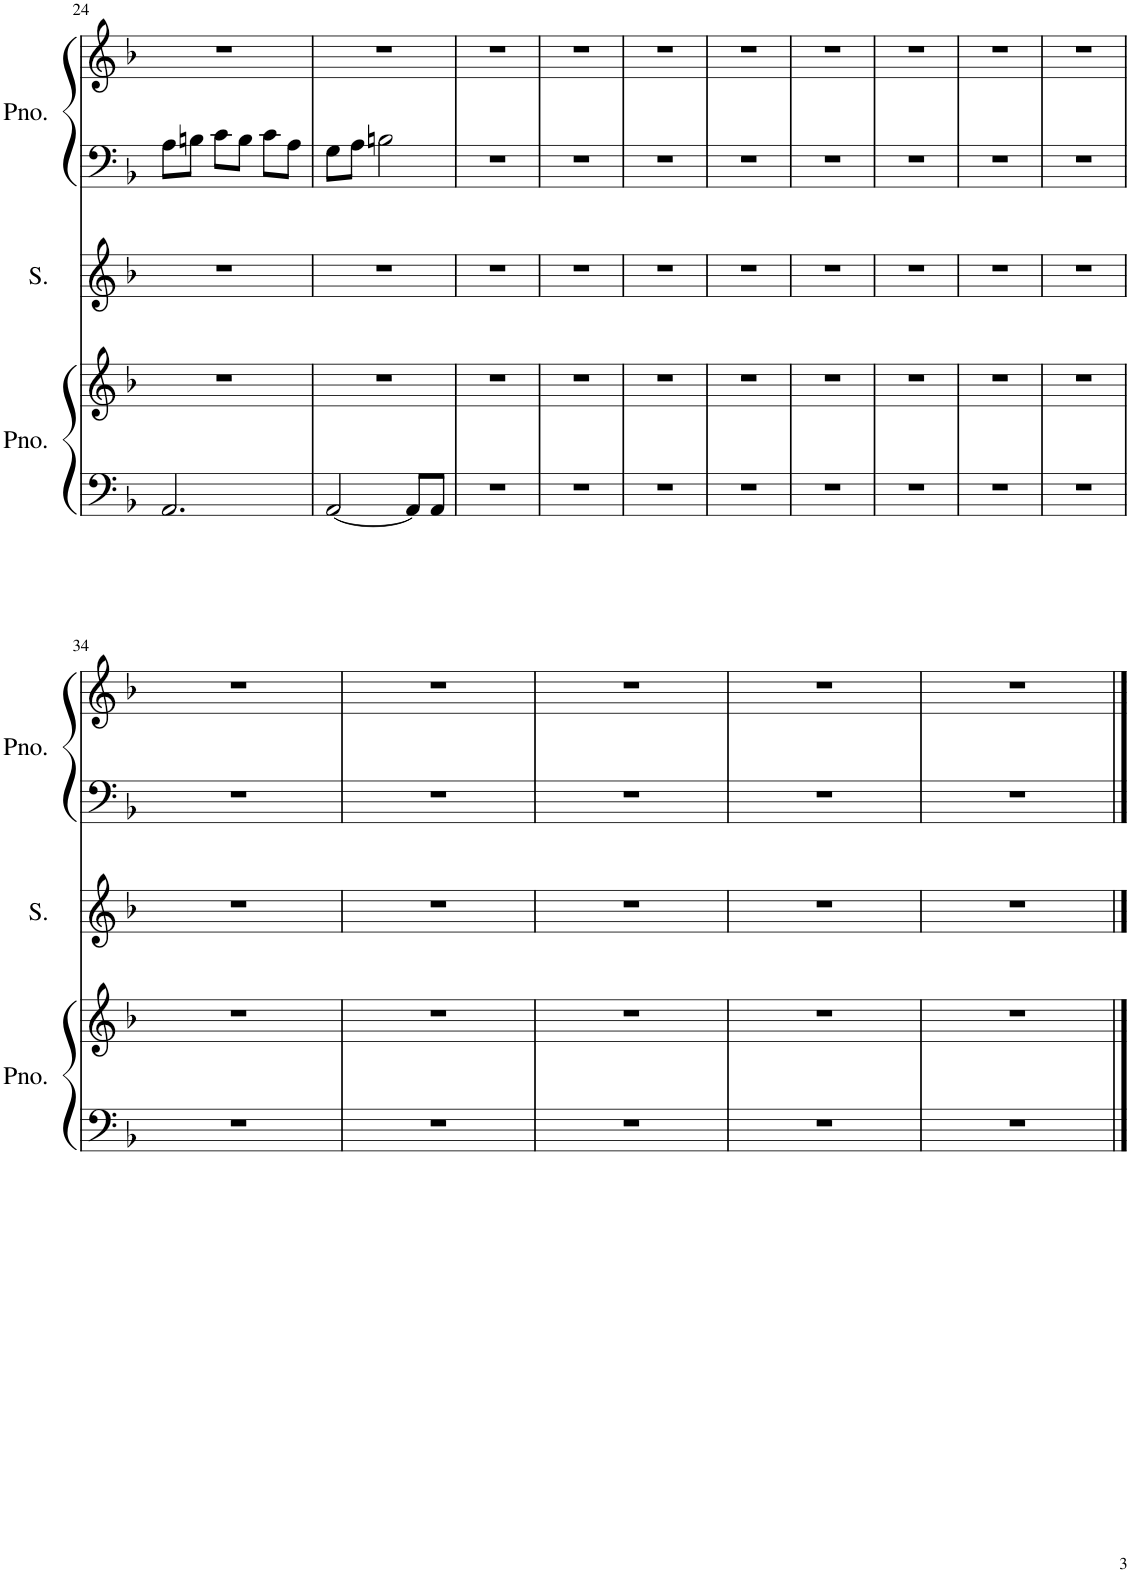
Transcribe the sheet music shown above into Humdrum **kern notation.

**kern	**kern	**kern	**kern	**kern
*part3	*part3	*part2	*part1	*part1
*staff5	*staff4	*staff3	*staff2	*staff1
*I"Piano	*	*I"Soprano	*I"Piano	*
*I'Pno.	*	*I'S.	*I'Pno.	*
!!LO:PB:g=z
*clefF4	*clefG2	*clefG2	*clefF4	*clefG2
*k[b-]	*k[b-]	*k[b-]	*k[b-]	*k[b-]
*M3/4	*M3/4	*M3/4	*M3/4	*M3/4
=24	=24	=24	=24	=24
2.AA/	2.r	2.r	8A\L	2.r
.	.	.	8Bn\J	.
.	.	.	8c\L	.
.	.	.	8B\J	.
.	.	.	8c\L	.
.	.	.	8A\J	.
=25	=25	=25	=25	=25
[2AA/	2.r	2.r	8G\L	2.r
.	.	.	8A\J	.
.	.	.	2Bn\	.
8AA/L]	.	.	.	.
8AA/J	.	.	.	.
=26	=26	=26	=26	=26
2.r	2.r	2.r	2.r	2.r
=27	=27	=27	=27	=27
2.r	2.r	2.r	2.r	2.r
=28	=28	=28	=28	=28
2.r	2.r	2.r	2.r	2.r
=29	=29	=29	=29	=29
2.r	2.r	2.r	2.r	2.r
=30	=30	=30	=30	=30
2.r	2.r	2.r	2.r	2.r
=31	=31	=31	=31	=31
2.r	2.r	2.r	2.r	2.r
=32	=32	=32	=32	=32
2.r	2.r	2.r	2.r	2.r
=33	=33	=33	=33	=33
2.r	2.r	2.r	2.r	2.r
!!LO:LB:g=z
=34	=34	=34	=34	=34
2.r	2.r	2.r	2.r	2.r
=35	=35	=35	=35	=35
2.r	2.r	2.r	2.r	2.r
=36	=36	=36	=36	=36
2.r	2.r	2.r	2.r	2.r
=37	=37	=37	=37	=37
2.r	2.r	2.r	2.r	2.r
=38	=38	=38	=38	=38
2.r	2.r	2.r	2.r	2.r
==	==	==	==	==
*-	*-	*-	*-	*-
